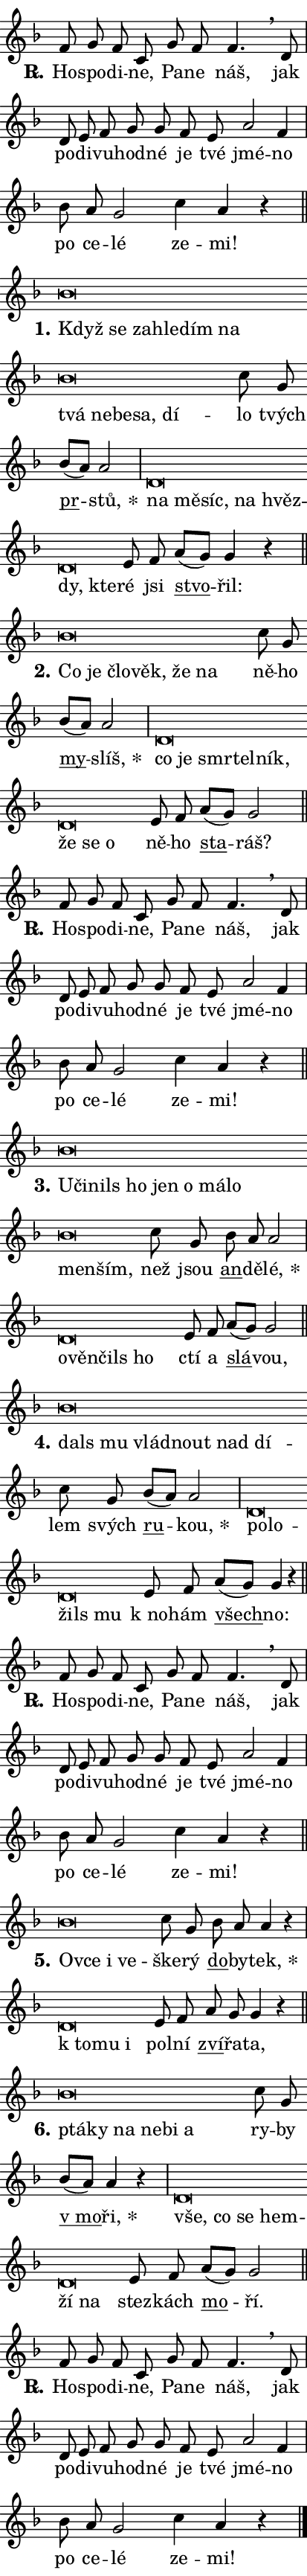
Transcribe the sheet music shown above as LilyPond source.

\version "2.22.1"
\header { tagline = "" }
\paper {
  indent = 0\cm
  top-margin = 0\cm
  right-margin = 0\cm
  bottom-margin = 0\cm
  left-margin = 0\cm
  paper-width = 7\cm
  page-breaking = #ly:one-page-breaking
  system-system-spacing.basic-distance = #11
  score-system-spacing.basic-distance = #11.3
  ragged-last = ##f
}


%% Author: Thomas Morley
%% https://lists.gnu.org/archive/html/lilypond-user/2020-05/msg00002.html
#(define (line-position grob)
"Returns position of @var[grob} in current system:
   @code{'start}, if at first time-step
   @code{'end}, if at last time-step
   @code{'middle} otherwise
"
  (let* ((col (ly:item-get-column grob))
         (ln (ly:grob-object col 'left-neighbor))
         (rn (ly:grob-object col 'right-neighbor))
         (col-to-check-left (if (ly:grob? ln) ln col))
         (col-to-check-right (if (ly:grob? rn) rn col))
         (break-dir-left
           (and
             (ly:grob-property col-to-check-left 'non-musical #f)
             (ly:item-break-dir col-to-check-left)))
         (break-dir-right
           (and
             (ly:grob-property col-to-check-right 'non-musical #f)
             (ly:item-break-dir col-to-check-right))))
        (cond ((eqv? 1 break-dir-left) 'start)
              ((eqv? -1 break-dir-right) 'end)
              (else 'middle))))

#(define (tranparent-at-line-position vctor)
  (lambda (grob)
  "Relying on @code{line-position} select the relevant enry from @var{vctor}.
Used to determine transparency,"
    (case (line-position grob)
      ((end) (not (vector-ref vctor 0)))
      ((middle) (not (vector-ref vctor 1)))
      ((start) (not (vector-ref vctor 2))))))

noteHeadBreakVisibility =
#(define-music-function (break-visibility)(vector?)
"Makes @code{NoteHead}s transparent relying on @var{break-visibility}"
#{
  \override NoteHead.transparent =
    #(tranparent-at-line-position break-visibility)
#})

#(define delete-ledgers-for-transparent-note-heads
  (lambda (grob)
    "Reads whether a @code{NoteHead} is transparent.
If so this @code{NoteHead} is removed from @code{'note-heads} from
@var{grob}, which is supposed to be @code{LedgerLineSpanner}.
As a result ledgers are not printed for this @code{NoteHead}"
    (let* ((nhds-array (ly:grob-object grob 'note-heads))
           (nhds-list
             (if (ly:grob-array? nhds-array)
                 (ly:grob-array->list nhds-array)
                 '()))
           ;; Relies on the transparent-property being done before
           ;; Staff.LedgerLineSpanner.after-line-breaking is executed.
           ;; This is fragile ...
           (to-keep
             (remove
               (lambda (nhd)
                 (ly:grob-property nhd 'transparent #f))
               nhds-list)))
      ;; TODO find a better method to iterate over grob-arrays, similiar
      ;; to filter/remove etc for lists
      ;; For now rebuilt from scratch
      (set! (ly:grob-object grob 'note-heads)  '())
      (for-each
        (lambda (nhd)
          (ly:pointer-group-interface::add-grob grob 'note-heads nhd))
        to-keep))))

hideNotes = {
  \noteHeadBreakVisibility #begin-of-line-visible
}
unHideNotes = {
  \noteHeadBreakVisibility #all-visible
}

% work-around for resetting accidentals
% https://lilypond.org/doc/v2.23/Documentation/notation/displaying-rhythms#unmetered-music
cadenzaMeasure = {
  \cadenzaOff
  \partial 1024 s1024
  \cadenzaOn
}

#(define-markup-command (accent layout props text) (markup?)
  "Underline accented syllable"
  (interpret-markup layout props
    #{\markup \override #'(offset . 4.3) \underline { #text }#}))

responsum = \markup \concat {
  "R" \hspace #-1.05 \path #0.1 #'((moveto 0 0.07) (lineto 0.9 0.8)) \hspace #0.05 "."
}

\layout {
    \context {
        \Staff
        \remove "Time_signature_engraver"
        \override LedgerLineSpanner.after-line-breaking = #delete-ledgers-for-transparent-note-heads
    }
    \context {
        \Voice {
            \override NoteHead.output-attributes = #'((class . "notehead"))
            \override Hairpin.height = #0.55
        }
    }
    \context {
        \Lyrics {
            \override StanzaNumber.output-attributes = #'((class . "stanzanumber"))
            \override LyricSpace.minimum-distance = #0.9
            \override LyricText.font-name = #"TeX Gyre Schola"
            \override LyricText.font-size = 1
            \override StanzaNumber.font-name = #"TeX Gyre Schola Bold"
            \override StanzaNumber.font-size = 1
        }
    }
}

% magnetic-lyrics.ily
%
%   written by
%     Jean Abou Samra <jean@abou-samra.fr>
%     Werner Lemberg <wl@gnu.org>
%
%   adapted by
%     Jiri Hon <jiri.hon@gmail.com>
%
% Version 2022-Apr-15

% https://www.mail-archive.com/lilypond-user@gnu.org/msg149350.html

#(define (Left_hyphen_pointer_engraver context)
   "Collect syllable-hyphen-syllable occurrences in lyrics and store
them in properties.  This engraver only looks to the left.  For
example, if the lyrics input is @code{foo -- bar}, it does the
following.

@itemize @bullet
@item
Set the @code{text} property of the @code{LyricHyphen} grob between
@q{foo} and @q{bar} to @code{foo}.

@item
Set the @code{left-hyphen} property of the @code{LyricText} grob with
text @q{foo} to the @code{LyricHyphen} grob between @q{foo} and
@q{bar}.
@end itemize

Use this auxiliary engraver in combination with the
@code{lyric-@/text::@/apply-@/magnetic-@/offset!} hook."
   (let ((hyphen #f)
         (text #f))
     (make-engraver
      (acknowledgers
       ((lyric-syllable-interface engraver grob source-engraver)
        (set! text grob)))
      (end-acknowledgers
       ((lyric-hyphen-interface engraver grob source-engraver)
        ;(when (not (grob::has-interface grob 'lyric-space-interface))
          (set! hyphen grob)));)
      ((stop-translation-timestep engraver)
       (when (and text hyphen)
         (ly:grob-set-object! text 'left-hyphen hyphen))
       (set! text #f)
       (set! hyphen #f)))))

#(define (lyric-text::apply-magnetic-offset! grob)
   "If the space between two syllables is less than the value in
property @code{LyricText@/.details@/.squash-threshold}, move the right
syllable to the left so that it gets concatenated with the left
syllable.

Use this function as a hook for
@code{LyricText@/.after-@/line-@/breaking} if the
@code{Left_@/hyphen_@/pointer_@/engraver} is active."
   (let ((hyphen (ly:grob-object grob 'left-hyphen #f)))
     (when hyphen
       (let ((left-text (ly:spanner-bound hyphen LEFT)))
         (when (grob::has-interface left-text 'lyric-syllable-interface)
           (let* ((common (ly:grob-common-refpoint grob left-text X))
                  (this-x-ext (ly:grob-extent grob common X))
                  (left-x-ext
                   (begin
                     ;; Trigger magnetism for left-text.
                     (ly:grob-property left-text 'after-line-breaking)
                     (ly:grob-extent left-text common X)))
                  ;; `delta` is the gap width between two syllables.
                  (delta (- (interval-start this-x-ext)
                            (interval-end left-x-ext)))
                  (details (ly:grob-property grob 'details))
                  (threshold (assoc-get 'squash-threshold details 0.2)))
             (when (< delta threshold)
               (let* (;; We have to manipulate the input text so that
                      ;; ligatures crossing syllable boundaries are not
                      ;; disabled.  For languages based on the Latin
                      ;; script this is essentially a beautification.
                      ;; However, for non-Western scripts it can be a
                      ;; necessity.
                      (lt (ly:grob-property left-text 'text))
                      (rt (ly:grob-property grob 'text))
                      (is-space (grob::has-interface hyphen 'lyric-space-interface))
                      (space (if is-space " " ""))
                      (space-markup (grob-interpret-markup grob " "))
                      (space-size (interval-length (ly:stencil-extent space-markup X)))
                      (extra-delta (if is-space space-size 0))
                      ;; Append new syllable.
                      (ltrt-space (if (and (string? lt) (string? rt))
                                (string-append lt space rt)
                                (make-concat-markup (list lt space rt))))
                      ;; Right-align `ltrt` to the right side.
                      (ltrt-space-markup (grob-interpret-markup
                               grob
                               (make-translate-markup
                                (cons (interval-length this-x-ext) 0)
                                (make-right-align-markup ltrt-space)))))
                 (begin
                   ;; Don't print `left-text`.
                   (ly:grob-set-property! left-text 'stencil #f)
                   ;; Set text and stencil (which holds all collected
                   ;; syllables so far) and shift it to the left.
                   (ly:grob-set-property! grob 'text ltrt-space)
                   (ly:grob-set-property! grob 'stencil ltrt-space-markup)
                   (ly:grob-translate-axis! grob (- (- delta extra-delta)) X))))))))))


#(define (lyric-hyphen::displace-bounds-first grob)
   ;; Make very sure this callback isn't triggered too early.
   (let ((left (ly:spanner-bound grob LEFT))
         (right (ly:spanner-bound grob RIGHT)))
     (ly:grob-property left 'after-line-breaking)
     (ly:grob-property right 'after-line-breaking)
     (ly:lyric-hyphen::print grob)))

squashThreshold = #0.4

\layout {
  \context {
    \Lyrics
    \consists #Left_hyphen_pointer_engraver
    \override LyricText.after-line-breaking =
      #lyric-text::apply-magnetic-offset!
    \override LyricHyphen.stencil = #lyric-hyphen::displace-bounds-first
    \override LyricText.details.squash-threshold = \squashThreshold
    \override LyricHyphen.minimum-distance = 0
    \override LyricHyphen.minimum-length = \squashThreshold
  }
}

squash = \override LyricText.details.squash-threshold = 9999
unSquash = \override LyricText.details.squash-threshold = \squashThreshold

left = \override LyricText.self-alignment-X = #LEFT
unLeft = \revert LyricText.self-alignment-X

starOffset = #(lambda (grob) 
                (let ((x_offset (ly:self-alignment-interface::aligned-on-x-parent grob)))
                  (if (= x_offset 0) 0 (+ x_offset 1.2))))

star = #(define-music-function (syllable)(string?)
"Append star separator at the end of a syllable"
#{
  \once \override LyricText.X-offset = #starOffset
  \lyricmode { \markup {
    #syllable
    \override #'((font-name . "TeX Gyre Schola Bold")) \hspace #0.2 \lower #0.65 \larger "*"
  } }
#})

starAccent = #(define-music-function (syllable)(string?)
"Append star separator at the end of a syllable and make accent"
#{
  \once \override LyricText.X-offset = #starOffset
  \lyricmode { \markup {
    \accent #syllable
    \override #'((font-name . "TeX Gyre Schola Bold")) \hspace #0.2 \lower #0.65 \larger "*"
  } }
#})

breath = #(define-music-function (syllable)(string?)
"Append breathing indicator at the end of a syllable"
#{
  \lyricmode { \markup { #syllable "+" } }
#})

optionalBreath = #(define-music-function (syllable)(string?)
"Append optional breathing indicator at the end of a syllable"
#{
  \lyricmode { \markup { #syllable "(+)" } }
#})


\score {
    <<
        \new Voice = "melody" { \cadenzaOn \key f \major \relative { f'8 g f c g' f f4. \breathe d8 \cadenzaMeasure \bar "|" d e f g g \bar "" f e \bar "" a2 f4 \cadenzaMeasure \bar "|" bes8 a g2 \bar "" c4 a r \cadenzaMeasure \bar "||" \break } }
        \new Lyrics \lyricsto "melody" { \lyricmode { \set stanza = \responsum
Ho -- spo -- di -- ne, Pa -- ne náš, jak po -- di -- vu -- hod -- né je tvé jmé -- no po ce -- lé ze -- mi! } }
    >>
    \layout {}
}

\score {
    <<
        \new Voice = "melody" { \cadenzaOn \key f \major \relative { bes'\breve*1/16 \hideNotes \breve*1/16 \bar "" \breve*1/16 \bar "" \breve*1/16 \bar "" \breve*1/16 \bar "" \breve*1/16 \bar "" \breve*1/16 \bar "" \breve*1/16 \bar "" \breve*1/16 \bar "" \breve*1/16 \breve*1/16 \bar "" \unHideNotes c8 g \bar "" bes[( a)] a2 \cadenzaMeasure \bar "|" d,\breve*1/16 \hideNotes \breve*1/16 \bar "" \breve*1/16 \bar "" \breve*1/16 \bar "" \breve*1/16 \bar "" \breve*1/16 \breve*1/16 \bar "" \unHideNotes e8 f \bar "" a[( g)] g4 r \cadenzaMeasure \bar "||" \break } }
        \new Lyrics \lyricsto "melody" { \lyricmode { \set stanza = "1."
\left Když \squash se za -- hle -- dím na tvá ne -- be -- sa, dí -- \unLeft \unSquash lo tvých \markup \accent pr -- \star stů, \left na \squash mě -- síc, na hvěz -- dy, kte -- \unLeft \unSquash ré jsi \markup \accent stvo -- řil: } }
    >>
    \layout {}
}

\score {
    <<
        \new Voice = "melody" { \cadenzaOn \key f \major \relative { bes'\breve*1/16 \hideNotes \breve*1/16 \bar "" \breve*1/16 \bar "" \breve*1/16 \bar "" \breve*1/16 \breve*1/16 \bar "" \unHideNotes c8 g \bar "" bes[( a)] a2 \cadenzaMeasure \bar "|" d,\breve*1/16 \hideNotes \breve*1/16 \bar "" \breve*1/16 \bar "" \breve*1/16 \bar "" \breve*1/16 \bar "" \breve*1/16 \bar "" \breve*1/16 \breve*1/16 \bar "" \unHideNotes e8 f \bar "" a[( g)] g2 \cadenzaMeasure \bar "||" \break } }
        \new Lyrics \lyricsto "melody" { \lyricmode { \set stanza = "2."
\left Co \squash je člo -- věk, že na \unLeft \unSquash ně -- ho \markup \accent my -- \star slíš, \left co \squash je smr -- tel -- ník, že se o \unLeft \unSquash ně -- ho \markup \accent sta -- ráš? } }
    >>
    \layout {}
}

\score {
    <<
        \new Voice = "melody" { \cadenzaOn \key f \major \relative { f'8 g f c g' f f4. \breathe d8 \cadenzaMeasure \bar "|" d e f g g \bar "" f e \bar "" a2 f4 \cadenzaMeasure \bar "|" bes8 a g2 \bar "" c4 a r \cadenzaMeasure \bar "||" \break } }
        \new Lyrics \lyricsto "melody" { \lyricmode { \set stanza = \responsum
Ho -- spo -- di -- ne, Pa -- ne náš, jak po -- di -- vu -- hod -- né je tvé jmé -- no po ce -- lé ze -- mi! } }
    >>
    \layout {}
}

\score {
    <<
        \new Voice = "melody" { \cadenzaOn \key f \major \relative { bes'\breve*1/16 \hideNotes \breve*1/16 \bar "" \breve*1/16 \bar "" \breve*1/16 \bar "" \breve*1/16 \bar "" \breve*1/16 \bar "" \breve*1/16 \bar "" \breve*1/16 \bar "" \breve*1/16 \breve*1/16 \bar "" \unHideNotes c8 g \bar "" bes a a2 \cadenzaMeasure \bar "|" d,\breve*1/16 \hideNotes \breve*1/16 \bar "" \breve*1/16 \breve*1/16 \bar "" \unHideNotes e8 f \bar "" a[( g)] g2 \cadenzaMeasure \bar "||" \break } }
        \new Lyrics \lyricsto "melody" { \lyricmode { \set stanza = "3."
\left U -- \squash či -- nils ho jen o má -- lo men -- ším, \unLeft \unSquash než jsou \markup \accent an -- dě -- \star lé, \left o -- \squash věn -- čils ho \unLeft \unSquash ctí a \markup \accent slá -- vou, } }
    >>
    \layout {}
}

\score {
    <<
        \new Voice = "melody" { \cadenzaOn \key f \major \relative { bes'\breve*1/16 \hideNotes \breve*1/16 \bar "" \breve*1/16 \bar "" \breve*1/16 \bar "" \breve*1/16 \breve*1/16 \bar "" \unHideNotes c8 g \bar "" bes[( a)] a2 \cadenzaMeasure \bar "|" d,\breve*1/16 \hideNotes \breve*1/16 \bar "" \breve*1/16 \breve*1/16 \bar "" \unHideNotes e8 f \bar "" a[( g)] g4 r \cadenzaMeasure \bar "||" \break } }
        \new Lyrics \lyricsto "melody" { \lyricmode { \set stanza = "4."
\left dals \squash mu vlád -- nout nad dí -- \unLeft \unSquash lem svých \markup \accent ru -- \star kou, \left po -- \squash lo -- žils mu \unLeft \unSquash "k no" -- hám \markup \accent všech -- no: } }
    >>
    \layout {}
}

\score {
    <<
        \new Voice = "melody" { \cadenzaOn \key f \major \relative { f'8 g f c g' f f4. \breathe d8 \cadenzaMeasure \bar "|" d e f g g \bar "" f e \bar "" a2 f4 \cadenzaMeasure \bar "|" bes8 a g2 \bar "" c4 a r \cadenzaMeasure \bar "||" \break } }
        \new Lyrics \lyricsto "melody" { \lyricmode { \set stanza = \responsum
Ho -- spo -- di -- ne, Pa -- ne náš, jak po -- di -- vu -- hod -- né je tvé jmé -- no po ce -- lé ze -- mi! } }
    >>
    \layout {}
}

\score {
    <<
        \new Voice = "melody" { \cadenzaOn \key f \major \relative { bes'\breve*1/16 \hideNotes \breve*1/16 \bar "" \breve*1/16 \breve*1/16 \bar "" \unHideNotes c8 g \bar "" bes a a4 r \cadenzaMeasure \bar "|" d,\breve*1/16 \hideNotes \breve*1/16 \breve*1/16 \bar "" \unHideNotes e8 f \bar "" a g g4 r \cadenzaMeasure \bar "||" \break } }
        \new Lyrics \lyricsto "melody" { \lyricmode { \set stanza = "5."
\left Ov -- \squash ce i ve -- \unLeft \unSquash ške -- rý \markup \accent do -- by -- \star tek, \left "k to" -- \squash mu i \unLeft \unSquash pol -- ní \markup \accent zví -- řa -- ta, } }
    >>
    \layout {}
}

\score {
    <<
        \new Voice = "melody" { \cadenzaOn \key f \major \relative { bes'\breve*1/16 \hideNotes \breve*1/16 \bar "" \breve*1/16 \bar "" \breve*1/16 \bar "" \breve*1/16 \breve*1/16 \bar "" \unHideNotes c8 g \bar "" bes[( a)] a4 r \cadenzaMeasure \bar "|" d,\breve*1/16 \hideNotes \breve*1/16 \bar "" \breve*1/16 \bar "" \breve*1/16 \bar "" \breve*1/16 \breve*1/16 \bar "" \unHideNotes e8 f \bar "" a[( g)] g2 \cadenzaMeasure \bar "||" \break } }
        \new Lyrics \lyricsto "melody" { \lyricmode { \set stanza = "6."
\left ptá -- \squash ky na ne -- bi a \unLeft \unSquash ry -- by \markup \accent "v mo" -- \star ři, \left vše, \squash co se hem -- ží na \unLeft \unSquash stez -- kách \markup \accent mo -- ří. } }
    >>
    \layout {}
}

\score {
    <<
        \new Voice = "melody" { \cadenzaOn \key f \major \relative { f'8 g f c g' f f4. \breathe d8 \cadenzaMeasure \bar "|" d e f g g \bar "" f e \bar "" a2 f4 \cadenzaMeasure \bar "|" bes8 a g2 \bar "" c4 a r \cadenzaMeasure \bar "||" \break } \bar "|." }
        \new Lyrics \lyricsto "melody" { \lyricmode { \set stanza = \responsum
Ho -- spo -- di -- ne, Pa -- ne náš, jak po -- di -- vu -- hod -- né je tvé jmé -- no po ce -- lé ze -- mi! } }
    >>
    \layout {}
}
